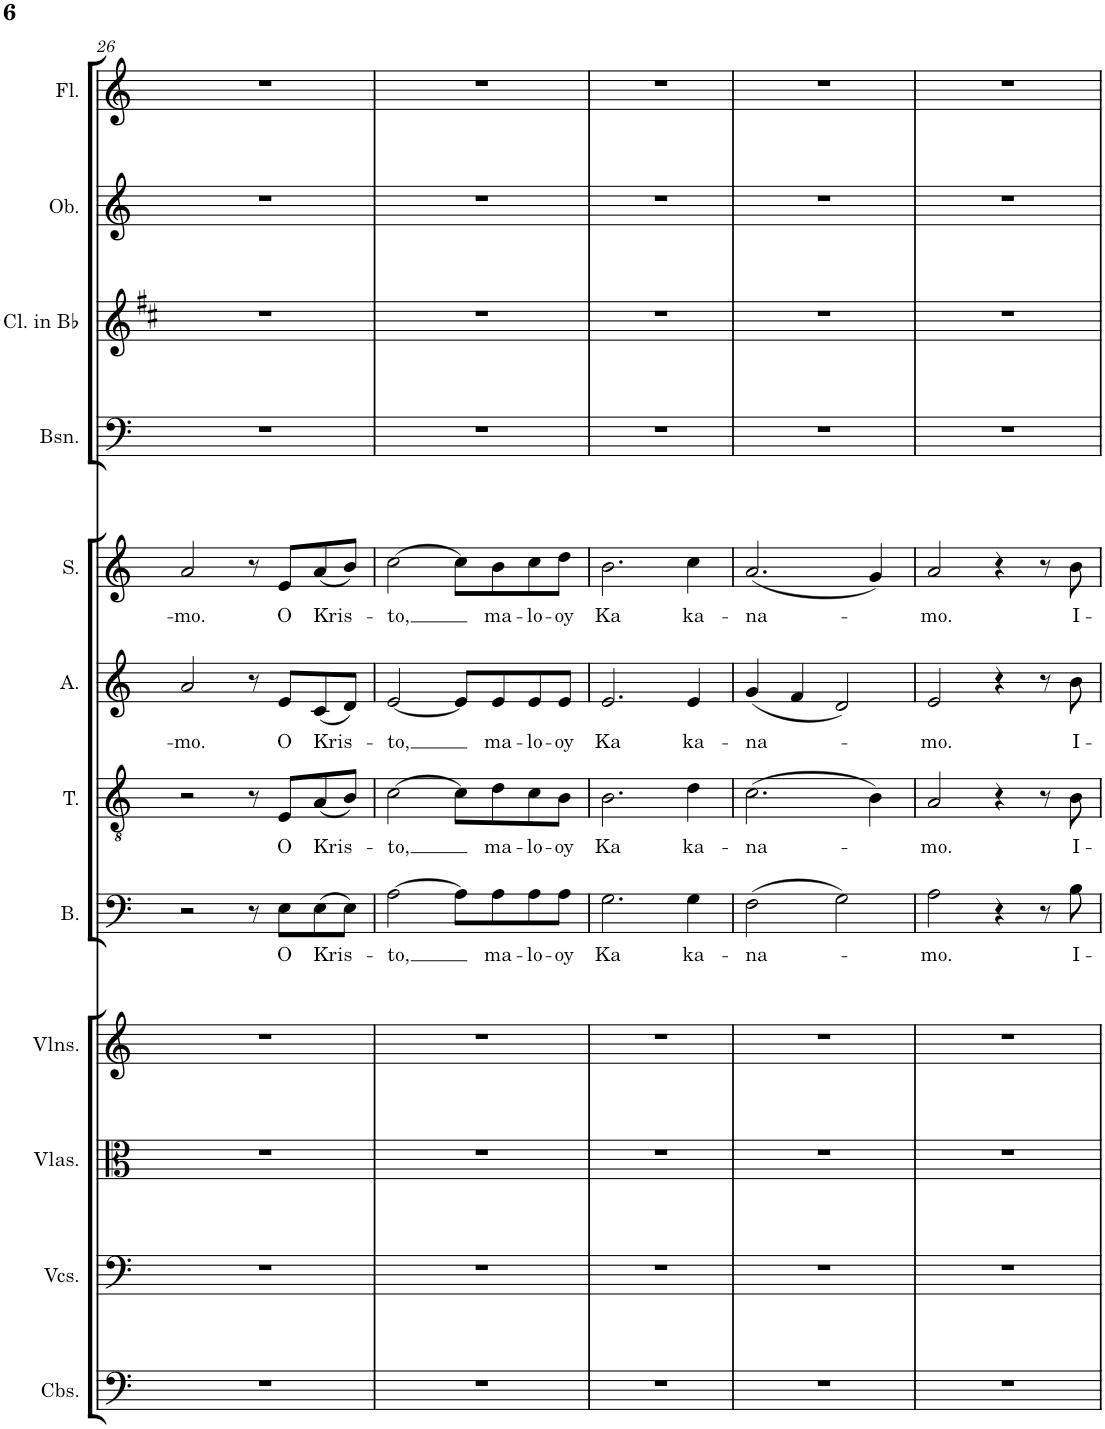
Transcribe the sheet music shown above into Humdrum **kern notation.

**kern	**kern	**kern	**kern	**kern	**text	**kern	**text	**kern	**text	**kern	**text	**kern	**kern	**kern	**kern
*part12	*part11	*part10	*part9	*part8	*part8	*part7	*part7	*part6	*part6	*part5	*part5	*part4	*part3	*part2	*part1
*staff12	*staff11	*staff10	*staff9	*staff8	*staff8	*staff7	*staff7	*staff6	*staff6	*staff5	*staff5	*staff4	*staff3	*staff2	*staff1
*I"Contrabasses	*I"Violoncellos	*I"Violas	*I"Violins	*I"Bass	*	*I"Tenor	*	*I"Alto	*	*I"Soprano	*	*I"Bassoon	*I"Clarinet in Bb	*I"Oboe	*I"Flute
*I'Cbs.	*I'Vcs.	*I'Vlas.	*I'Vlns.	*I'B.	*	*I'T.	*	*I'A.	*	*I'S.	*	*I'Bsn.	*I'Cl. in Bb	*I'Ob.	*I'Fl.
!!LO:PB:g=z
*clefF4	*clefF4	*clefC3	*clefG2	*clefF4	*	*clefGv2	*	*clefG2	*	*clefG2	*	*clefF4	*clefG2	*clefG2	*clefG2
*Trd7c12	*	*	*	*	*	*	*	*	*	*	*	*	*Trd1c2	*	*
*k[]	*k[]	*k[]	*k[]	*k[]	*	*k[]	*	*k[]	*	*k[]	*	*k[]	*k[f#c#]	*k[]	*k[]
*M4/4	*M4/4	*M4/4	*M4/4	*M4/4	*	*M4/4	*	*M4/4	*	*M4/4	*	*M4/4	*M4/4	*M4/4	*M4/4
=26	=26	=26	=26	=26	=26	=26	=26	=26	=26	=26	=26	=26	=26	=26	=26
!	!	!	!	!	!	!	!	!	!LO:LY:b	!	!LO:LY:b	!	!	!	!
1r	1r	1r	1r	2r	.	2r	.	2a/	-mo.	2a/	-mo.	1r	1r	1r	1r
.	.	.	.	8r	.	8r	.	8r	.	8r	.	.	.	.	.
!	!	!	!	!	!LO:LY:b	!	!LO:LY:b	!	!LO:LY:b	!	!LO:LY:b	!	!	!	!
.	.	.	.	8E\L	O	8E/L	O	8e/L	O	8e/L	O	.	.	.	.
!	!	!	!	!	!LO:LY:b	!	!LO:LY:b	!	!LO:LY:b	!	!LO:LY:b	!	!	!	!
.	.	.	.	(8E\	Kris-	(8A/	Kris-	(8c/	Kris-	(8a/	Kris-	.	.	.	.
.	.	.	.	8E\J)	.	8B/J)	.	8d/J)	.	8b/J)	.	.	.	.	.
=27	=27	=27	=27	=27	=27	=27	=27	=27	=27	=27	=27	=27	=27	=27	=27
!	!	!	!	!	!LO:LY:b	!	!LO:LY:b	!	!LO:LY:b	!	!LO:LY:b	!	!	!	!
1r	1r	1r	1r	[2A\	-to,	[2c\	-to,	[2e/	-to,	[2cc\	-to,	1r	1r	1r	1r
.	.	.	.	8A\L]	.	8c\L]	.	8e/L]	.	8cc\L]	.	.	.	.	.
!	!	!	!	!	!LO:LY:b	!	!LO:LY:b	!	!LO:LY:b	!	!LO:LY:b	!	!	!	!
.	.	.	.	8A\	ma-	8d\	ma-	8e/	ma-	8b\	ma-	.	.	.	.
!	!	!	!	!	!LO:LY:b	!	!LO:LY:b	!	!LO:LY:b	!	!LO:LY:b	!	!	!	!
.	.	.	.	8A\	-lo-	8c\	-lo-	8e/	-lo-	8cc\	-lo-	.	.	.	.
!	!	!	!	!	!LO:LY:b	!	!LO:LY:b	!	!LO:LY:b	!	!LO:LY:b	!	!	!	!
.	.	.	.	8A\J	-oy	8B\J	-oy	8e/J	-oy	8dd\J	-oy	.	.	.	.
=28	=28	=28	=28	=28	=28	=28	=28	=28	=28	=28	=28	=28	=28	=28	=28
!	!	!	!	!	!LO:LY:b	!	!LO:LY:b	!	!LO:LY:b	!	!LO:LY:b	!	!	!	!
1r	1r	1r	1r	2.G\	Ka	2.B\	Ka	2.e/	Ka	2.b\	Ka	1r	1r	1r	1r
!	!	!	!	!	!LO:LY:b	!	!LO:LY:b	!	!LO:LY:b	!	!LO:LY:b	!	!	!	!
.	.	.	.	4G\	ka-	4d\	ka-	4e/	ka-	4cc\	ka-	.	.	.	.
=29	=29	=29	=29	=29	=29	=29	=29	=29	=29	=29	=29	=29	=29	=29	=29
!	!	!	!	!	!LO:LY:b	!	!LO:LY:b	!	!LO:LY:b	!	!LO:LY:b	!	!	!	!
1r	1r	1r	1r	(2F\	-na-	(2.c\	-na-	(4g/	-na-	(2.a/	-na-	1r	1r	1r	1r
.	.	.	.	.	.	.	.	4f/	.	.	.	.	.	.	.
.	.	.	.	2G\)	.	.	.	2d/)	.	.	.	.	.	.	.
.	.	.	.	.	.	4B\)	.	.	.	4g/)	.	.	.	.	.
=30	=30	=30	=30	=30	=30	=30	=30	=30	=30	=30	=30	=30	=30	=30	=30
!	!	!	!	!	!LO:LY:b	!	!LO:LY:b	!	!LO:LY:b	!	!LO:LY:b	!	!	!	!
1r	1r	1r	1r	2A\	-mo.	2A/	-mo.	2e/	-mo.	2a/	-mo.	1r	1r	1r	1r
.	.	.	.	4r	.	4r	.	4r	.	4r	.	.	.	.	.
.	.	.	.	8r	.	8r	.	8r	.	8r	.	.	.	.	.
!	!	!	!	!	!LO:LY:b	!	!LO:LY:b	!	!LO:LY:b	!	!LO:LY:b	!	!	!	!
.	.	.	.	8B\	I-	8B\	I-	8b\	I-	8b\	I-	.	.	.	.
=	=	=	=	=	=	=	=	=	=	=	=	=	=	=	=
*-	*-	*-	*-	*-	*-	*-	*-	*-	*-	*-	*-	*-	*-	*-	*-
